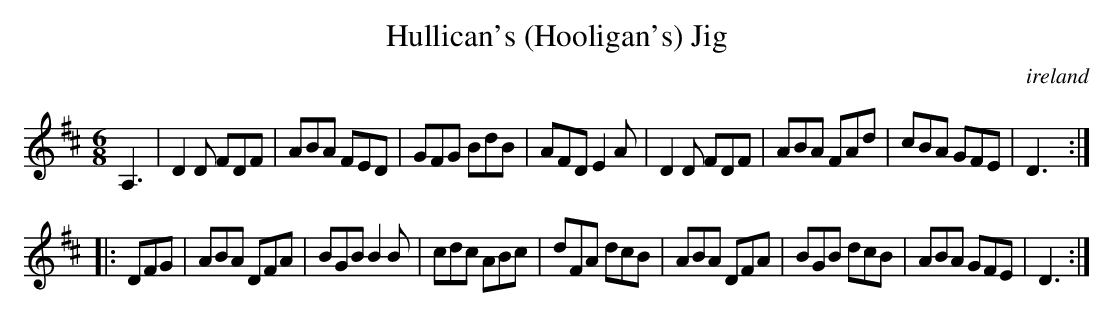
X:1
T:Hullican's (Hooligan's) Jig
O:ireland
M:6/8
K:D
A,3|\
D2D FDF|ABA FED|GFG BdB|AFD E2A|\
D2D FDF|ABA FAd|cBA GFE|D3::
DFG|\
ABA DFA|BGB B2B|cdc ABc|dFA dcB|\
ABA DFA|BGB dcB|ABA GFE|D3:|
